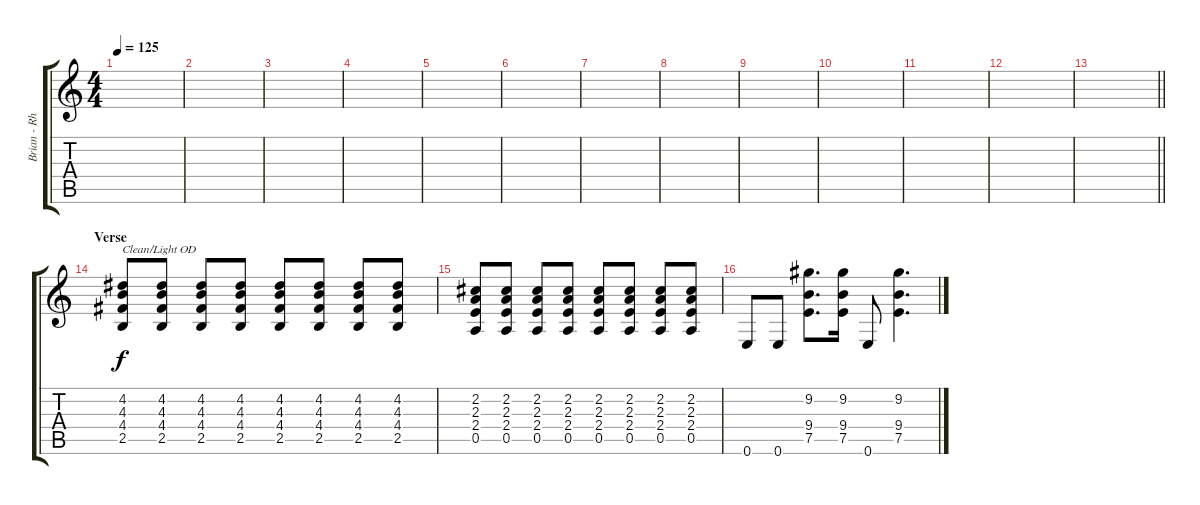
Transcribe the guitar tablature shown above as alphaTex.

\track ("Brian - Rhythm Guitar" "Brian - Rh") {instrument electricguitarjazz}
\staff {score tabs}
\tuning (E4 B3 G3 D3 A2 E2) {hide}
\ts (4 4)
\tempo 125
\clef g2
\ks c
|
|
|
|
|
|
|
|
|
|
|
|
\barLineRight lightlight
|
\section ("" "Verse")
(4.2 4.3 4.4 2.5).8{txt "Clean/Light OD" volume 13 instrument electricguitarjazz} (4.2 4.3 4.4 2.5).8 (4.2 4.3 4.4 2.5).8 (4.2 4.3 4.4 2.5).8 (4.2 4.3 4.4 2.5).8 (4.2 4.3 4.4 2.5).8 (4.2 4.3 4.4 2.5).8 (4.2 4.3 4.4 2.5).8 |
(2.2 2.3 2.4 0.5).8 (2.2 2.3 2.4 0.5).8 (2.2 2.3 2.4 0.5).8 (2.2 2.3 2.4 0.5).8 (2.2 2.3 2.4 0.5).8 (2.2 2.3 2.4 0.5).8 (2.2 2.3 2.4 0.5).8 (2.2 2.3 2.4 0.5).8 |
0.6.8 0.6.8 (9.2 9.4 7.5).8{d} (9.2 9.4 7.5).16 0.6.8 (9.2 9.4 7.5).4{d}
